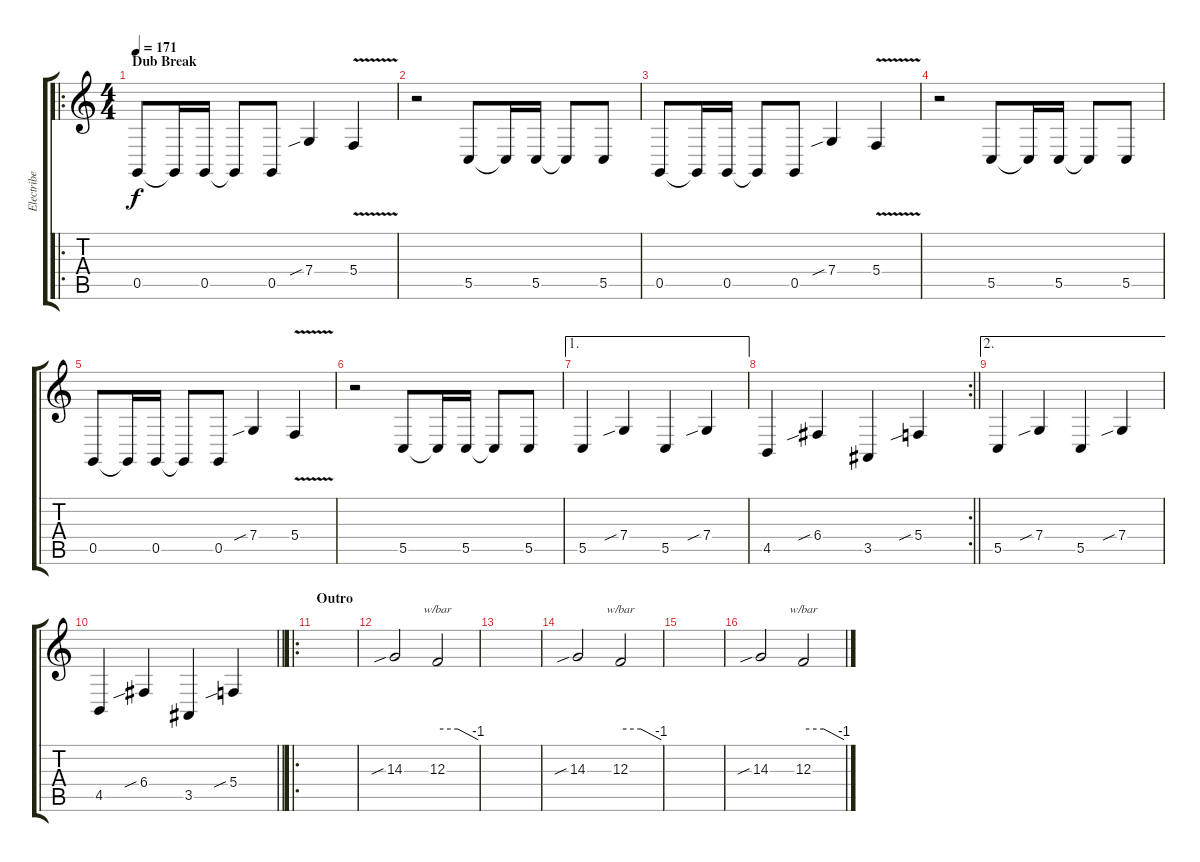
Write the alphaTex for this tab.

\track ("Electribe 2" "Electribe ") {instrument lead1square}
\staff {score tabs}
\tuning (D4 A3 F3 C3 G2 C2) {hide}
\ro
\ts (4 4)
\section ("" "Dub Break")
\tempo 171
\clef g2
\ks c
0.5.8{dy f} 0.5{t}.16 0.5.16 0.5{t}.8 0.5.8 7.4{sib}.4 5.4{v}.4 |
r.2 5.5.8 5.5{t}.16 5.5.16 5.5{t}.8 5.5.8 |
0.5.8 0.5{t}.16 0.5.16 0.5{t}.8 0.5.8 7.4{sib}.4 5.4{v}.4 |
r.2 5.5.8 5.5{t}.16 5.5.16 5.5{t}.8 5.5.8 |
0.5.8 0.5{t}.16 0.5.16 0.5{t}.8 0.5.8 7.4{sib}.4 5.4{v}.4 |
r.2 5.5.8 5.5{t}.16 5.5.16 5.5{t}.8 5.5.8 |
\ae 1
5.5.4 7.4{sib}.4 5.5.4 7.4{sib}.4 |
\rc 2
\barLineRight lightlight
4.5.4 6.4{sib}.4 3.5.4 5.4{sib}.4 |
\ae 2
5.5.4 7.4{sib}.4 5.5.4 7.4{sib}.4 |
\barLineRight lightlight
4.5.4 6.4{sib}.4 3.5.4 5.4{sib}.4 |
\ro
\section ("" "Outro")
|
14.3{sib}.2 12.3.2{tbe (custom default 0 0 30 0 60 -4)} |
|
14.3{sib}.2 12.3.2{tbe (custom default 0 0 30 0 60 -4)} |
|
14.3{sib}.2 12.3.2{tbe (custom default 0 0 30 0 60 -4)}
